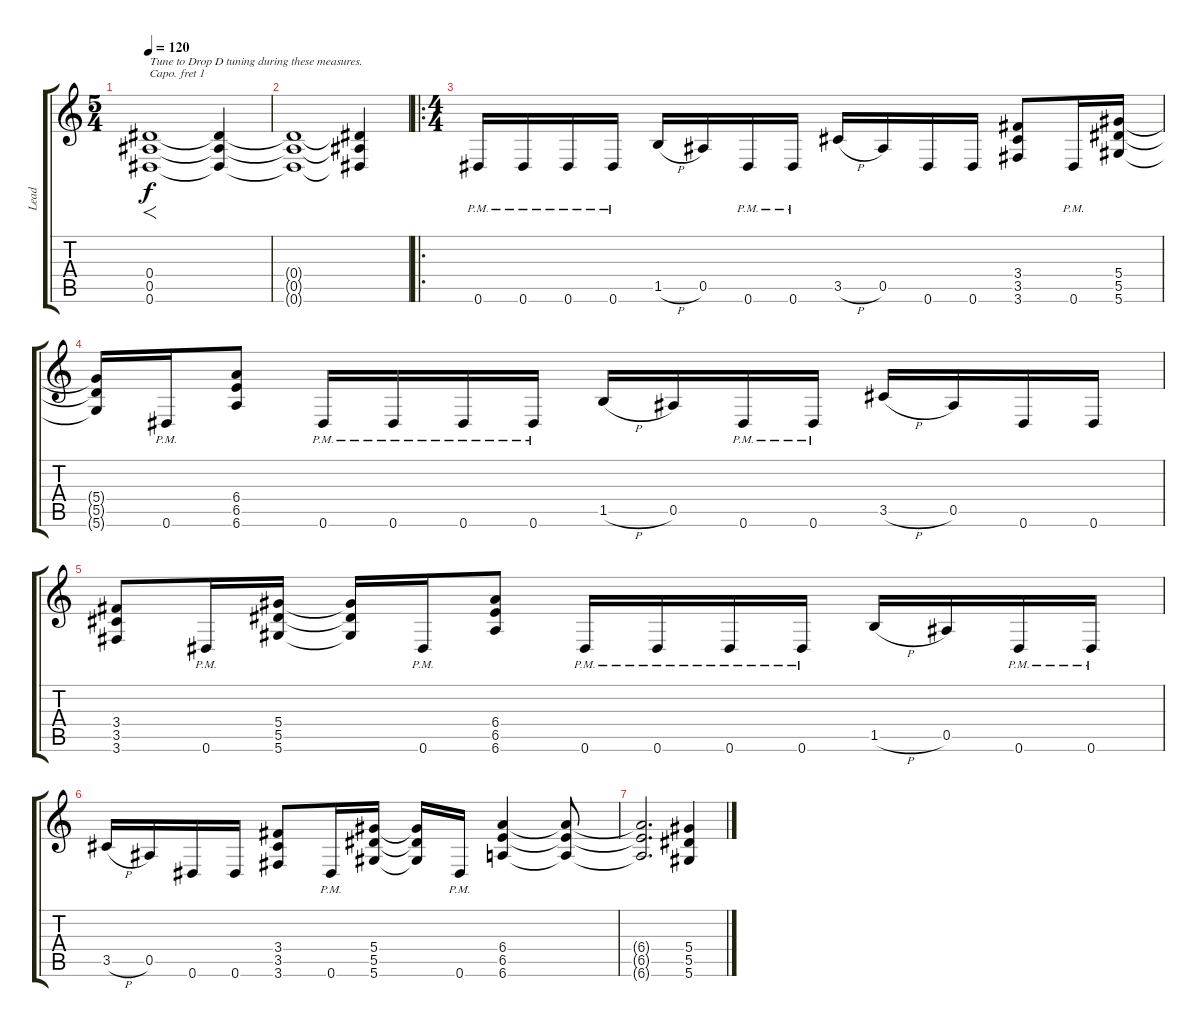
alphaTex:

\track ("Lead" "Lead") {instrument distortionguitar}
\staff {score tabs}
\capo 1
\tuning (E4 B3 G3 D3 A2 D2) {hide}
\ts (5 4)
\tempo 120
\clef g2
\ks c
(0.4 0.5 0.6).1{f txt "Tune to Drop D tuning during these measures." dy f} (0.4{t} 0.5{t} 0.6{t}).4 |
(0.4{t} 0.5{t} 0.6{t}).1 (0.4{t} 0.5{t} 0.6{t}).4 |
\ro
\ts (4 4)
0.6{pm}.16 0.6{pm}.16 0.6{pm}.16 0.6{pm}.16 1.5{h}.16 0.5.16 0.6{pm}.16 0.6{pm}.16 3.5{h}.16 0.5.16 0.6.16 0.6.16 (3.4 3.5 3.6).8 0.6{pm}.16 (5.4 5.5 5.6).16 |
(5.4{t} 5.5{t} 5.6{t}).16 0.6{pm}.16 (6.4 6.5 6.6).8 0.6{pm}.16 0.6{pm}.16 0.6{pm}.16 0.6{pm}.16 1.5{h}.16 0.5.16 0.6{pm}.16 0.6{pm}.16 3.5{h}.16 0.5.16 0.6.16 0.6.16 |
(3.4 3.5 3.6).8 0.6{pm}.16 (5.4 5.5 5.6).16 (5.4{t} 5.5{t} 5.6{t}).16 0.6{pm}.16 (6.4 6.5 6.6).8 0.6{pm}.16 0.6{pm}.16 0.6{pm}.16 0.6{pm}.16 1.5{h}.16 0.5.16 0.6{pm}.16 0.6{pm}.16 |
3.5{h}.16 0.5.16 0.6.16 0.6.16 (3.4 3.5 3.6).8 0.6{pm}.16 (5.4 5.5 5.6).16 (5.4{t} 5.5{t} 5.6{t}).16 0.6{pm}.16 (6.4 6.5 6.6).4 (6.4{t} 6.5{t} 6.6{t}).8 |
(6.4{t} 6.5{t} 6.6{t}).2{d} (5.4 5.5 5.6).4
